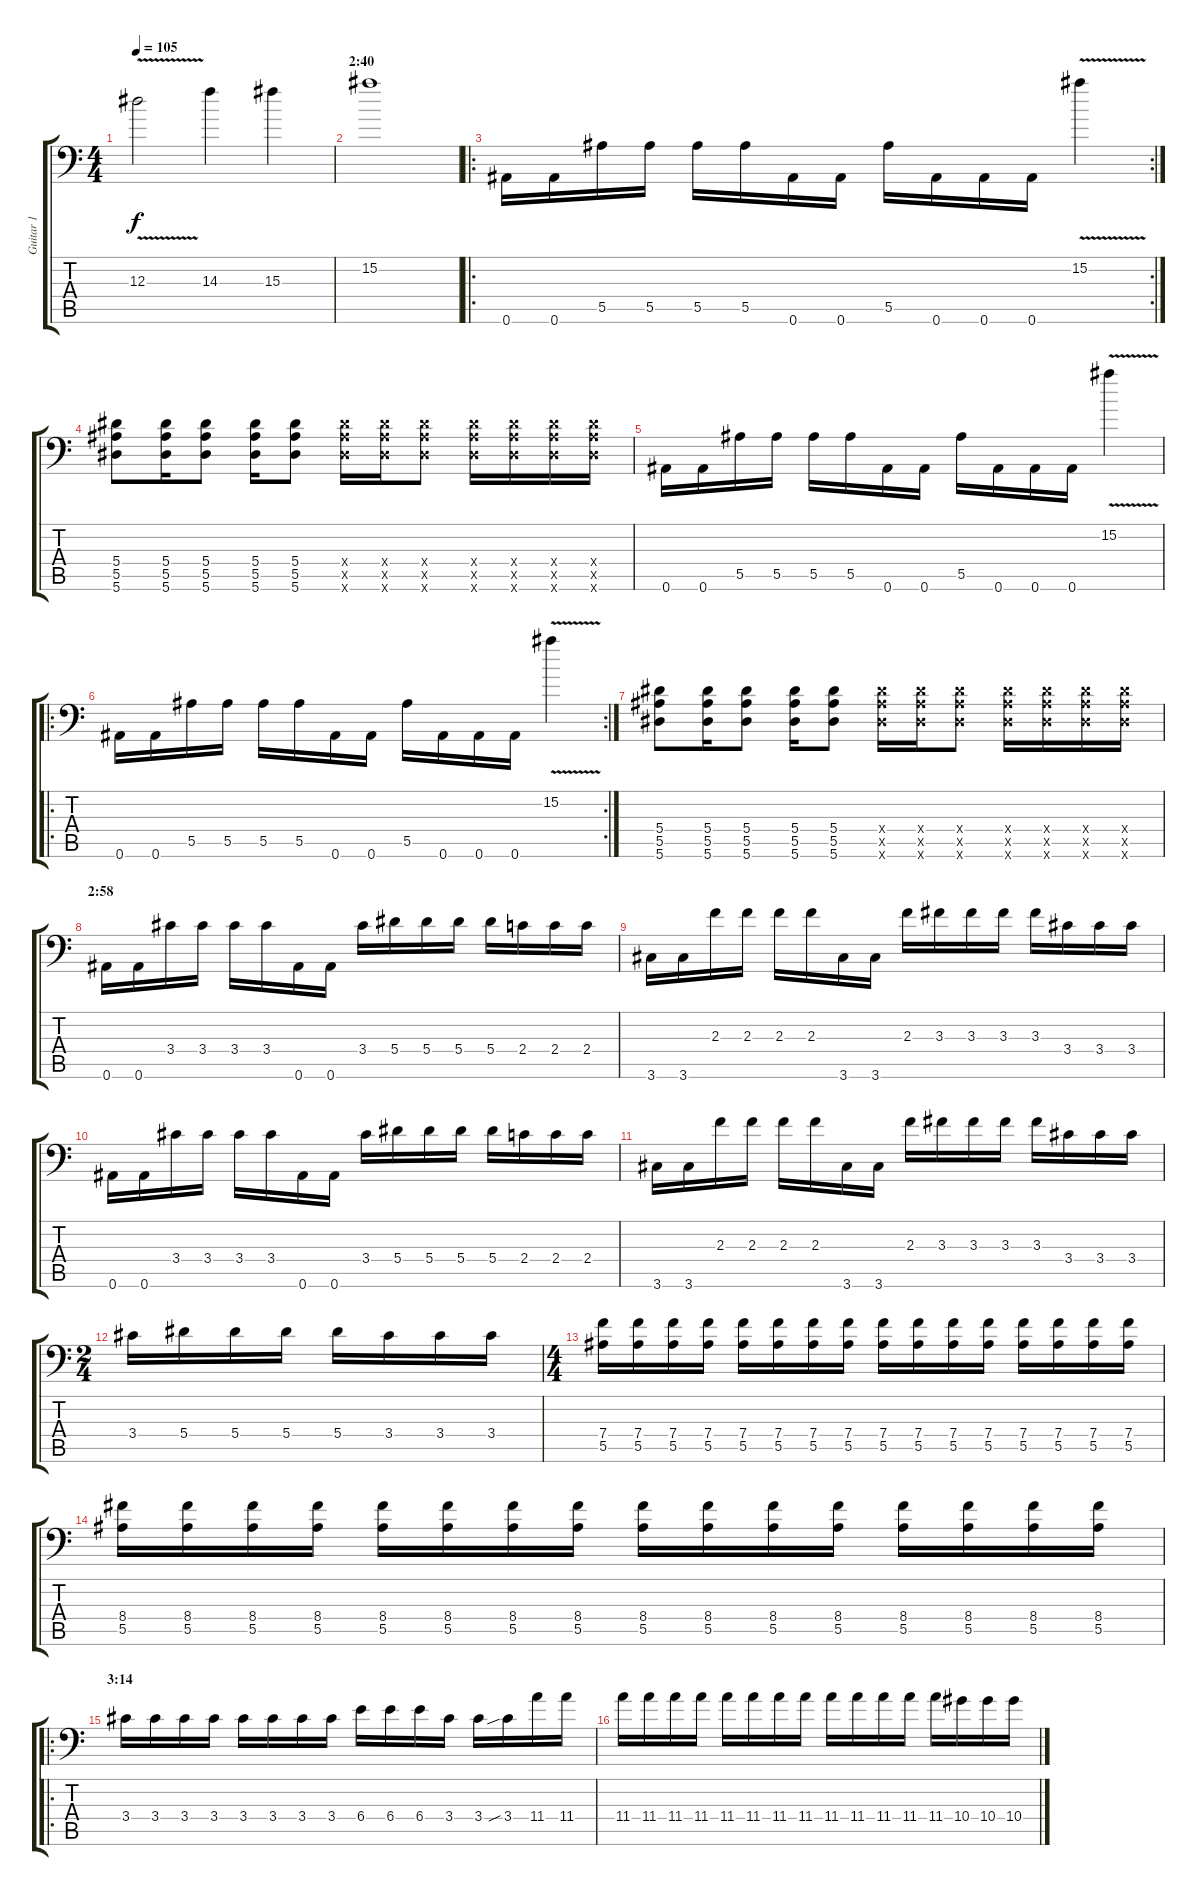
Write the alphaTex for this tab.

\track ("Guitar 1" "Guitar 1") {instrument distortionguitar}
\staff {score tabs}
\tuning (C4 G3 Eb3 Bb2 F2 Bb1) {hide}
\ts (4 4)
\tempo 105
\clef f4
\ks c
12.3{v}.2{dy f} 14.3.4 15.3.4 |
\section ("" "2:40")
15.2.1 |
\ro
\rc 2
0.6.16 0.6.16 5.5.16 5.5.16 5.5.16 5.5.16 0.6.16 0.6.16 5.5.16 0.6.16 0.6.16 0.6.16 15.2{v}.4 |
(5.4 5.5 5.6).8 (5.4 5.5 5.6).16 (5.4 5.5 5.6).8 (5.4 5.5 5.6).16 (5.4 5.5 5.6).8 (5.4{x} 5.5{x} 5.6{x}).16 (5.4{x} 5.5{x} 5.6{x}).16 (5.4{x} 5.5{x} 5.6{x}).8 (5.4{x} 5.5{x} 5.6{x}).16 (5.4{x} 5.5{x} 5.6{x}).16 (5.4{x} 5.5{x} 5.6{x}).16 (5.4{x} 5.5{x} 5.6{x}).16 |
0.6.16 0.6.16 5.5.16 5.5.16 5.5.16 5.5.16 0.6.16 0.6.16 5.5.16 0.6.16 0.6.16 0.6.16 15.2{v}.4 |
\ro
\rc 2
0.6.16 0.6.16 5.5.16 5.5.16 5.5.16 5.5.16 0.6.16 0.6.16 5.5.16 0.6.16 0.6.16 0.6.16 15.2{v}.4 |
(5.4 5.5 5.6).8 (5.4 5.5 5.6).16 (5.4 5.5 5.6).8 (5.4 5.5 5.6).16 (5.4 5.5 5.6).8 (5.4{x} 5.5{x} 5.6{x}).16 (5.4{x} 5.5{x} 5.6{x}).16 (5.4{x} 5.5{x} 5.6{x}).8 (5.4{x} 5.5{x} 5.6{x}).16 (5.4{x} 5.5{x} 5.6{x}).16 (5.4{x} 5.5{x} 5.6{x}).16 (5.4{x} 5.5{x} 5.6{x}).16 |
\section ("" "2:58")
0.6.16 0.6.16 3.4.16 3.4.16 3.4.16 3.4.16 0.6.16 0.6.16 3.4.16 5.4.16 5.4.16 5.4.16 5.4.16 2.4.16 2.4.16 2.4.16 |
3.6.16 3.6.16 2.3.16 2.3.16 2.3.16 2.3.16 3.6.16 3.6.16 2.3.16 3.3.16 3.3.16 3.3.16 3.3.16 3.4.16 3.4.16 3.4.16 |
0.6.16 0.6.16 3.4.16 3.4.16 3.4.16 3.4.16 0.6.16 0.6.16 3.4.16 5.4.16 5.4.16 5.4.16 5.4.16 2.4.16 2.4.16 2.4.16 |
3.6.16 3.6.16 2.3.16 2.3.16 2.3.16 2.3.16 3.6.16 3.6.16 2.3.16 3.3.16 3.3.16 3.3.16 3.3.16 3.4.16 3.4.16 3.4.16 |
\ts (2 4)
3.4.16 5.4.16 5.4.16 5.4.16 5.4.16 3.4.16 3.4.16 3.4.16 |
\ts (4 4)
(7.4 5.5).16{volume 9} (7.4 5.5).16 (7.4 5.5).16 (7.4 5.5).16 (7.4 5.5).16 (7.4 5.5).16 (7.4 5.5).16 (7.4 5.5).16 (7.4 5.5).16 (7.4 5.5).16 (7.4 5.5).16 (7.4 5.5).16 (7.4 5.5).16 (7.4 5.5).16 (7.4 5.5).16 (7.4 5.5).16 |
(8.4 5.5).16 (8.4 5.5).16 (8.4 5.5).16 (8.4 5.5).16 (8.4 5.5).16 (8.4 5.5).16 (8.4 5.5).16 (8.4 5.5).16 (8.4 5.5).16 (8.4 5.5).16 (8.4 5.5).16 (8.4 5.5).16 (8.4 5.5).16 (8.4 5.5).16 (8.4 5.5).16 (8.4 5.5).16 |
\ro
\section ("" "3:14")
3.4.16{volume 15} 3.4.16 3.4.16 3.4.16 3.4.16 3.4.16 3.4.16 3.4.16 6.4.16 6.4.16 6.4.16 3.4.16 3.4.16 3.4{sib}.16 11.4.16 11.4.16 |
11.4.16 11.4.16 11.4.16 11.4.16 11.4.16 11.4.16 11.4.16 11.4.16 11.4.16 11.4.16 11.4.16 11.4.16 11.4.16 10.4.16 10.4.16 10.4.16
